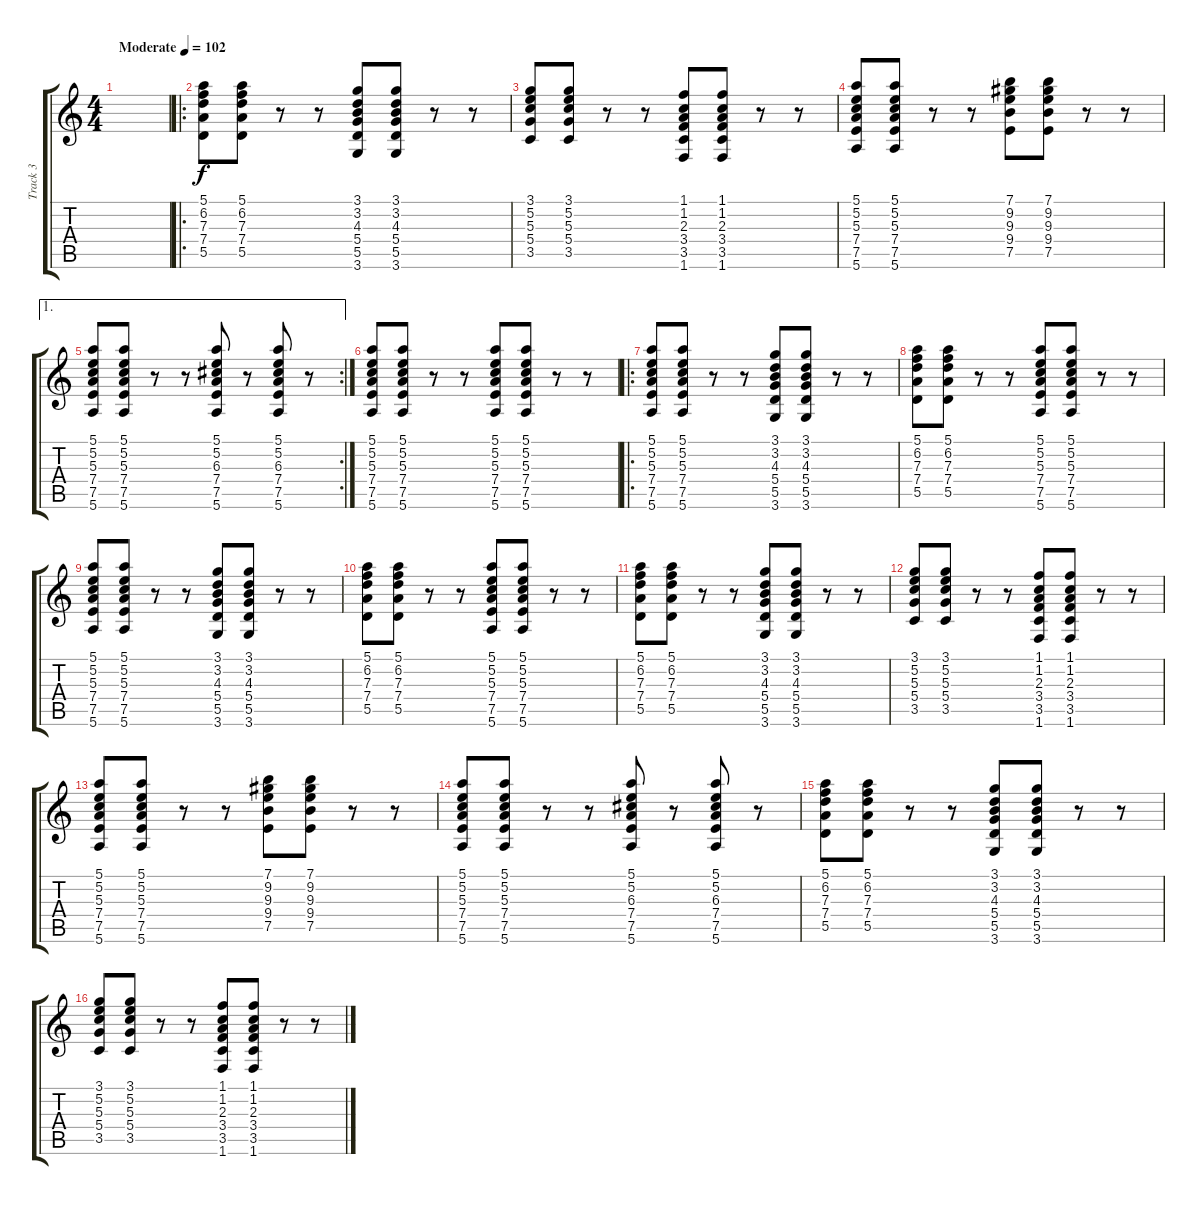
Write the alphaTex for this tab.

\track ("Track 3" "Track 3") {instrument overdrivenguitar}
\staff {score tabs}
\tuning (E4 B3 G3 D3 A2 E2) {hide}
\ts (4 4)
\tempo (102 "Moderate")
\clef g2
\ks c
|
\ro
(5.1 6.2 7.3 7.4 5.5).8 (5.1 6.2 7.3 7.4 5.5).8 r.8 r.8 (3.1 3.2 4.3 5.4 5.5 3.6).8 (3.1 3.2 4.3 5.4 5.5 3.6).8 r.8 r.8 |
(3.1 5.2 5.3 5.4 3.5).8 (3.1 5.2 5.3 5.4 3.5).8 r.8 r.8 (1.1 1.2 2.3 3.4 3.5 1.6).8 (1.1 1.2 2.3 3.4 3.5 1.6).8 r.8 r.8 |
(5.1 5.2 5.3 7.4 7.5 5.6).8 (5.1 5.2 5.3 7.4 7.5 5.6).8 r.8 r.8 (7.1 9.2 9.3 9.4 7.5).8 (7.1 9.2 9.3 9.4 7.5).8 r.8 r.8 |
\ae 1
\rc 2
(5.1 5.2 5.3 7.4 7.5 5.6).8 (5.1 5.2 5.3 7.4 7.5 5.6).8 r.8 r.8 (5.1 5.2 6.3 7.4 7.5 5.6).8 r.8 (5.1 5.2 6.3 7.4 7.5 5.6).8 r.8 |
(5.1 5.2 5.3 7.4 7.5 5.6).8 (5.1 5.2 5.3 7.4 7.5 5.6).8 r.8 r.8 (5.1 5.2 5.3 7.4 7.5 5.6).8 (5.1 5.2 5.3 7.4 7.5 5.6).8 r.8 r.8 |
\ro
(5.1 5.2 5.3 7.4 7.5 5.6).8 (5.1 5.2 5.3 7.4 7.5 5.6).8 r.8 r.8 (3.1 3.2 4.3 5.4 5.5 3.6).8 (3.1 3.2 4.3 5.4 5.5 3.6).8 r.8 r.8 |
(5.1 6.2 7.3 7.4 5.5).8 (5.1 6.2 7.3 7.4 5.5).8 r.8 r.8 (5.1 5.2 5.3 7.4 7.5 5.6).8 (5.1 5.2 5.3 7.4 7.5 5.6).8 r.8 r.8 |
(5.1 5.2 5.3 7.4 7.5 5.6).8 (5.1 5.2 5.3 7.4 7.5 5.6).8 r.8 r.8 (3.1 3.2 4.3 5.4 5.5 3.6).8 (3.1 3.2 4.3 5.4 5.5 3.6).8 r.8 r.8 |
(5.1 6.2 7.3 7.4 5.5).8 (5.1 6.2 7.3 7.4 5.5).8 r.8 r.8 (5.1 5.2 5.3 7.4 7.5 5.6).8 (5.1 5.2 5.3 7.4 7.5 5.6).8 r.8 r.8 |
(5.1 6.2 7.3 7.4 5.5).8 (5.1 6.2 7.3 7.4 5.5).8 r.8 r.8 (3.1 3.2 4.3 5.4 5.5 3.6).8 (3.1 3.2 4.3 5.4 5.5 3.6).8 r.8 r.8 |
(3.1 5.2 5.3 5.4 3.5).8 (3.1 5.2 5.3 5.4 3.5).8 r.8 r.8 (1.1 1.2 2.3 3.4 3.5 1.6).8 (1.1 1.2 2.3 3.4 3.5 1.6).8 r.8 r.8 |
(5.1 5.2 5.3 7.4 7.5 5.6).8 (5.1 5.2 5.3 7.4 7.5 5.6).8 r.8 r.8 (7.1 9.2 9.3 9.4 7.5).8 (7.1 9.2 9.3 9.4 7.5).8 r.8 r.8 |
(5.1 5.2 5.3 7.4 7.5 5.6).8 (5.1 5.2 5.3 7.4 7.5 5.6).8 r.8 r.8 (5.1 5.2 6.3 7.4 7.5 5.6).8 r.8 (5.1 5.2 6.3 7.4 7.5 5.6).8 r.8 |
(5.1 6.2 7.3 7.4 5.5).8 (5.1 6.2 7.3 7.4 5.5).8 r.8 r.8 (3.1 3.2 4.3 5.4 5.5 3.6).8 (3.1 3.2 4.3 5.4 5.5 3.6).8 r.8 r.8 |
(3.1 5.2 5.3 5.4 3.5).8 (3.1 5.2 5.3 5.4 3.5).8 r.8 r.8 (1.1 1.2 2.3 3.4 3.5 1.6).8 (1.1 1.2 2.3 3.4 3.5 1.6).8 r.8 r.8
